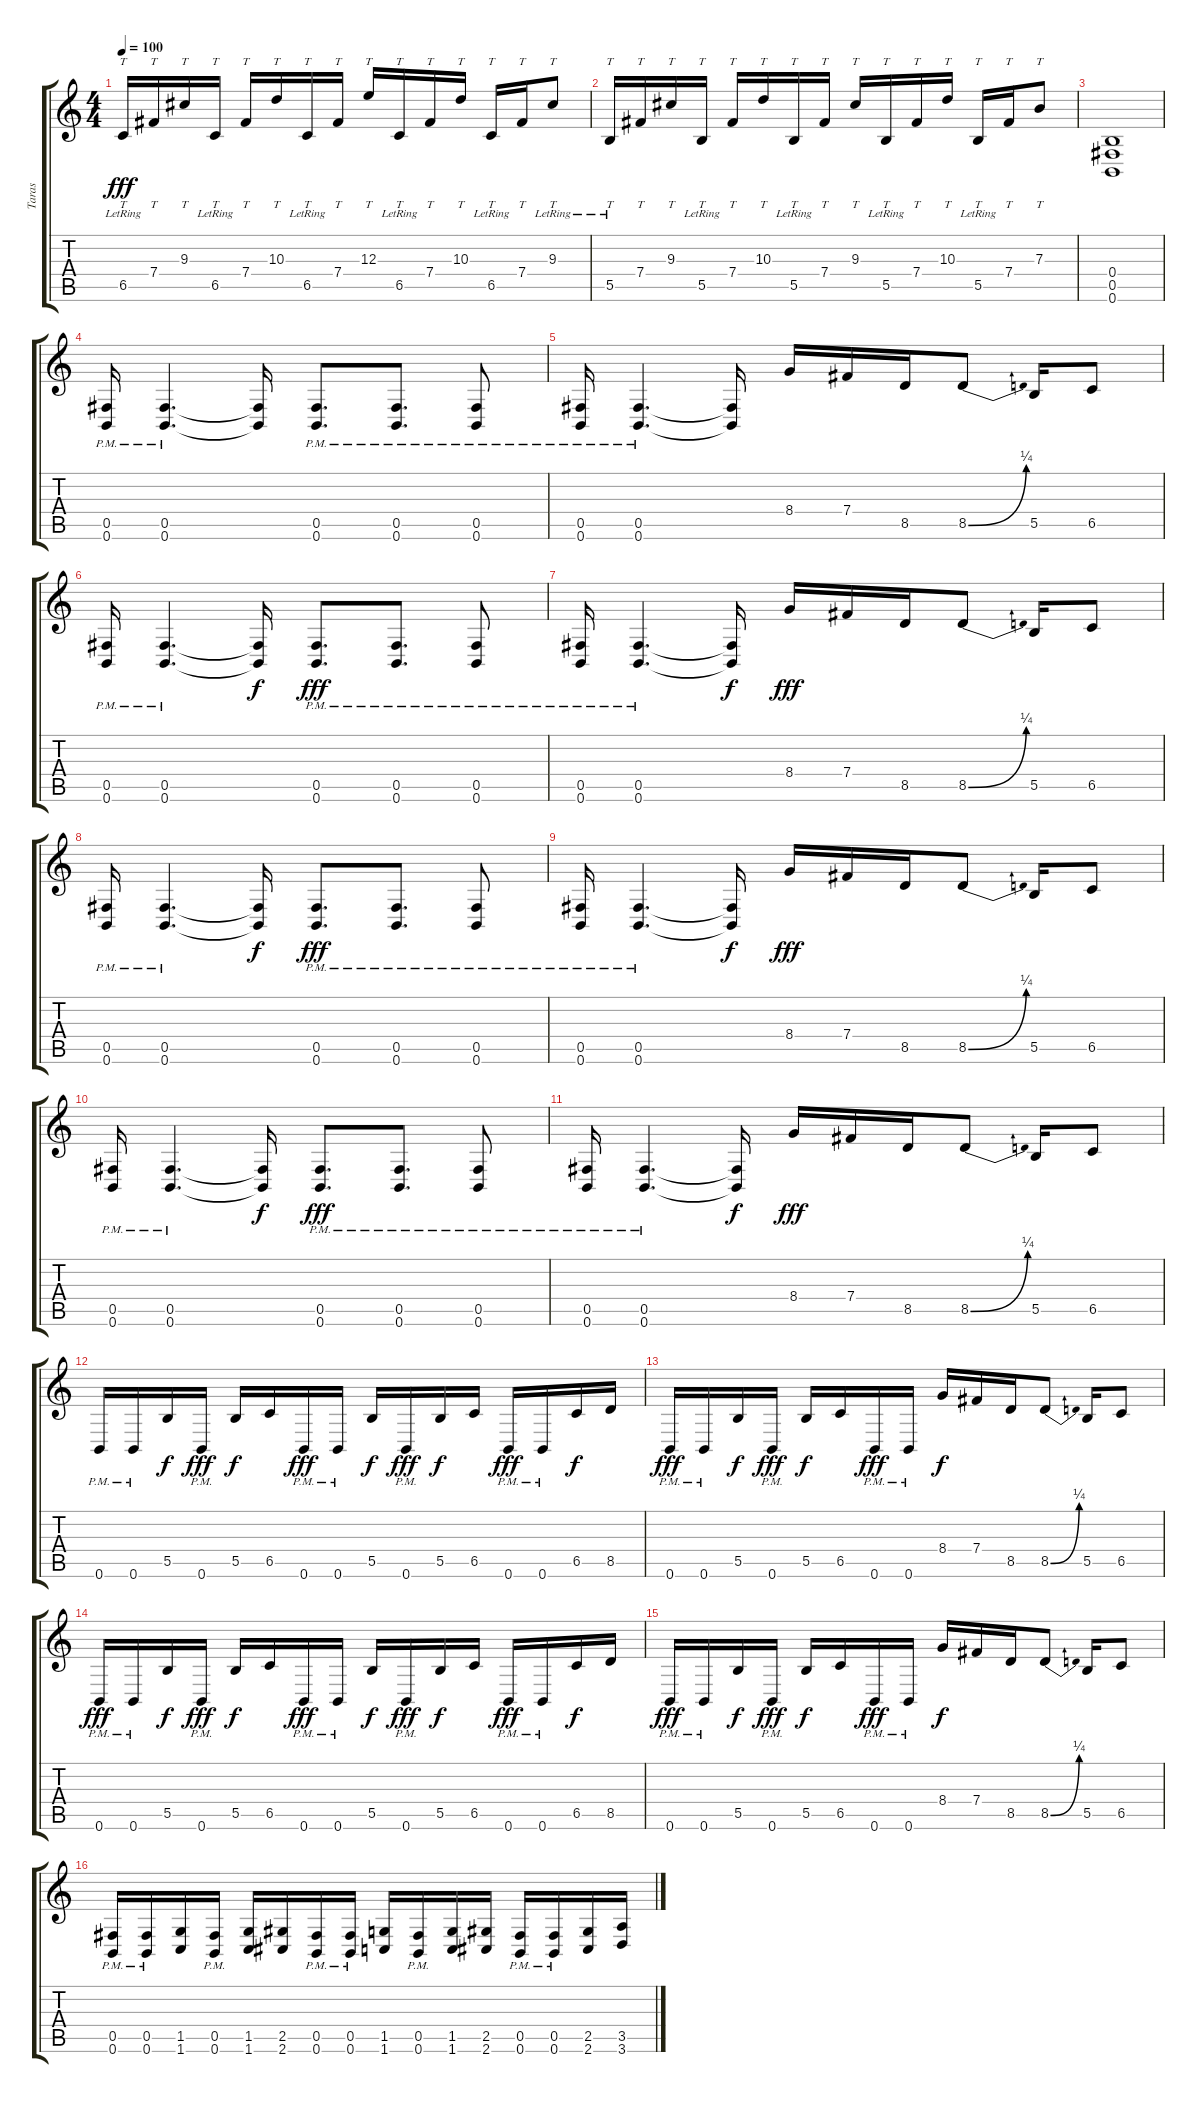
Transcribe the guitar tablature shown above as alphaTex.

\track ("Taras" "Taras") {instrument distortionguitar}
\staff {score tabs}
\tuning (Db4 Ab3 E3 B2 Gb2 B1) {hide}
\ts (4 4)
\tempo 100
\clef g2
\ks c
6.5{lr}.16{tt dy fff} 7.4.16{tt} 9.3.16{tt} 6.5{lr}.16{tt} 7.4.16{tt} 10.3.16{tt} 6.5{lr}.16{tt} 7.4.16{tt} 12.3.16{tt} 6.5{lr}.16{tt} 7.4.16{tt} 10.3.16{tt} 6.5{lr}.16{tt} 7.4.16{tt} 9.3{lr}.8{tt} |
5.5{lr}.16{tt} 7.4.16{tt} 9.3.16{tt} 5.5{lr}.16{tt} 7.4.16{tt} 10.3.16{tt} 5.5{lr}.16{tt} 7.4.16{tt} 9.3.16{tt} 5.5{lr}.16{tt} 7.4.16{tt} 10.3.16{tt} 5.5{lr}.16{tt} 7.4.16{tt} 7.3.8{tt} |
(0.4 0.5 0.6).1 |
(0.5{pm} 0.6{pm}).16 (0.5{pm} 0.6{pm}).4{d} (0.5{t} 0.6{t}).16 (0.5{pm} 0.6{pm}).8{d} (0.5{pm} 0.6{pm}).8{d} (0.5{pm} 0.6{pm}).8 |
(0.5{pm} 0.6{pm}).16 (0.5{pm} 0.6{pm}).4{d} (0.5{t} 0.6{t}).16 8.4.16 7.4.16 8.5.16 8.5{be (bend 0 0 60 1)}.8 5.5.16 6.5.8 |
(0.5{pm} 0.6{pm}).16 (0.5{pm} 0.6{pm}).4{d} (0.5{t} 0.6{t}).16{dy f} (0.5{pm} 0.6{pm}).8{d dy fff} (0.5{pm} 0.6{pm}).8{d} (0.5{pm} 0.6{pm}).8 |
(0.5{pm} 0.6{pm}).16 (0.5{pm} 0.6{pm}).4{d} (0.5{t} 0.6{t}).16{dy f} 8.4.16{dy fff} 7.4.16 8.5.16 8.5{be (bend 0 0 60 1)}.8 5.5.16 6.5.8 |
(0.5{pm} 0.6{pm}).16 (0.5{pm} 0.6{pm}).4{d} (0.5{t} 0.6{t}).16{dy f} (0.5{pm} 0.6{pm}).8{d dy fff} (0.5{pm} 0.6{pm}).8{d} (0.5{pm} 0.6{pm}).8 |
(0.5{pm} 0.6{pm}).16 (0.5{pm} 0.6{pm}).4{d} (0.5{t} 0.6{t}).16{dy f} 8.4.16{dy fff} 7.4.16 8.5.16 8.5{be (bend 0 0 60 1)}.8 5.5.16 6.5.8 |
(0.5{pm} 0.6{pm}).16 (0.5{pm} 0.6{pm}).4{d} (0.5{t} 0.6{t}).16{dy f} (0.5{pm} 0.6{pm}).8{d dy fff} (0.5{pm} 0.6{pm}).8{d} (0.5{pm} 0.6{pm}).8 |
(0.5{pm} 0.6{pm}).16 (0.5{pm} 0.6{pm}).4{d} (0.5{t} 0.6{t}).16{dy f} 8.4.16{dy fff} 7.4.16 8.5.16 8.5{be (bend 0 0 60 1)}.8 5.5.16 6.5.8 |
0.6{pm}.16 0.6{pm}.16 5.5.16{dy f} 0.6{pm}.16{dy fff} 5.5.16{dy f} 6.5.16 0.6{pm}.16{dy fff} 0.6{pm}.16 5.5.16{dy f} 0.6{pm}.16{dy fff} 5.5.16{dy f} 6.5.16 0.6{pm}.16{dy fff} 0.6{pm}.16 6.5.16{dy f} 8.5.16 |
0.6{pm}.16{dy fff} 0.6{pm}.16 5.5.16{dy f} 0.6{pm}.16{dy fff} 5.5.16{dy f} 6.5.16 0.6{pm}.16{dy fff} 0.6{pm}.16 8.4.16{dy f} 7.4.16 8.5.16 8.5{be (bend 0 0 60 1)}.8 5.5.16 6.5.8 |
0.6{pm}.16{dy fff} 0.6{pm}.16 5.5.16{dy f} 0.6{pm}.16{dy fff} 5.5.16{dy f} 6.5.16 0.6{pm}.16{dy fff} 0.6{pm}.16 5.5.16{dy f} 0.6{pm}.16{dy fff} 5.5.16{dy f} 6.5.16 0.6{pm}.16{dy fff} 0.6{pm}.16 6.5.16{dy f} 8.5.16 |
0.6{pm}.16{dy fff} 0.6{pm}.16 5.5.16{dy f} 0.6{pm}.16{dy fff} 5.5.16{dy f} 6.5.16 0.6{pm}.16{dy fff} 0.6{pm}.16 8.4.16{dy f} 7.4.16 8.5.16 8.5{be (bend 0 0 60 1)}.8 5.5.16 6.5.8 |
(0.5{pm} 0.6{pm}).16 (0.5{pm} 0.6{pm}).16 (1.5 1.6).16 (0.5{pm} 0.6{pm}).16 (1.5 1.6).16 (2.5 2.6).16 (0.5{pm} 0.6{pm}).16 (0.5{pm} 0.6{pm}).16 (1.5 1.6).16 (0.5{pm} 0.6{pm}).16 (1.5 1.6).16 (2.5 2.6).16 (0.5{pm} 0.6{pm}).16 (0.5{pm} 0.6{pm}).16 (2.5 2.6).16 (3.5 3.6).16
